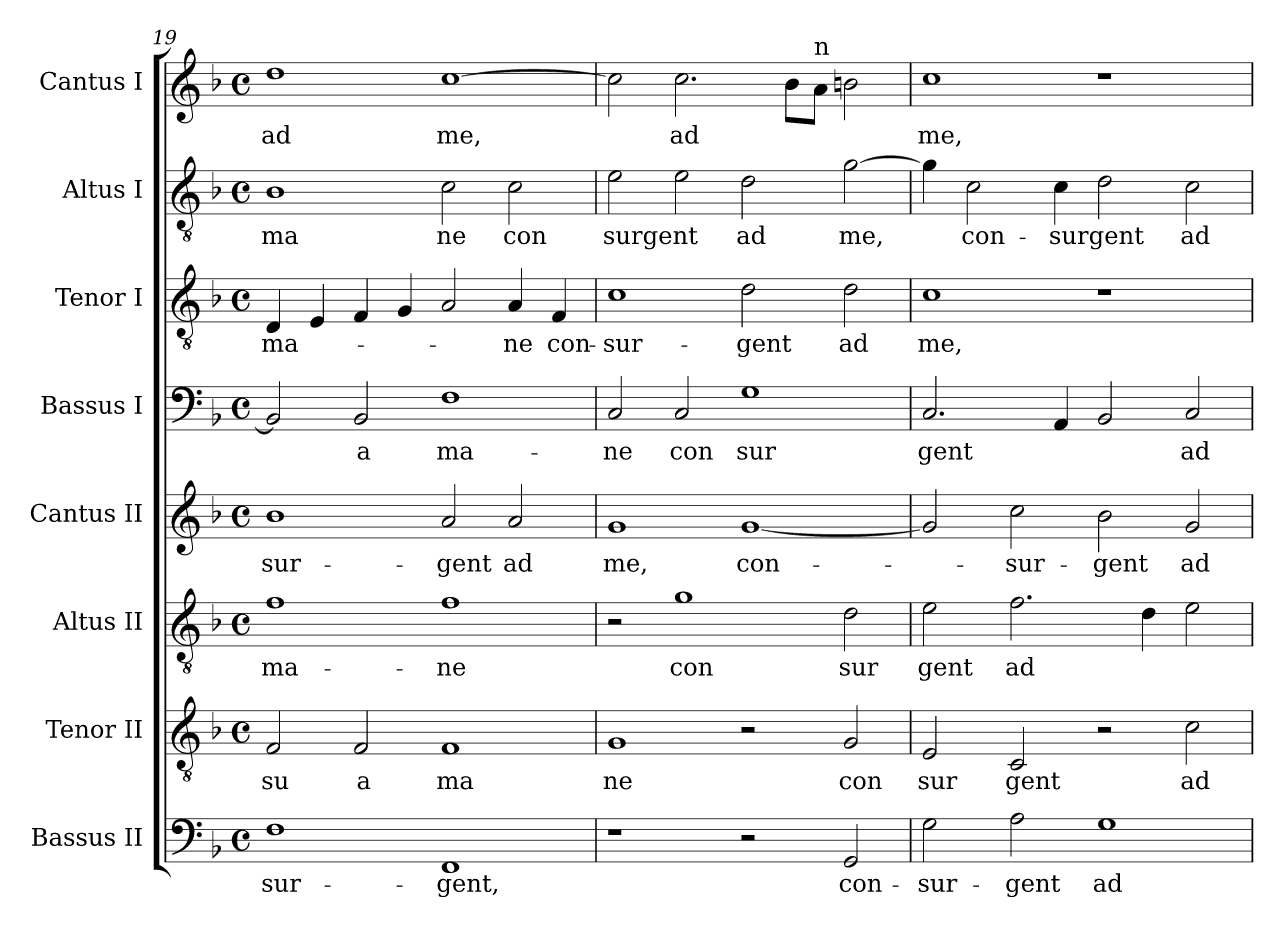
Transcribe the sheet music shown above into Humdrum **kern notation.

**kern	**text	**kern	**text	**kern	**text	**kern	**text	**kern	**text	**kern	**text	**kern	**text	**kern	**text
*part8	*part8	*part7	*part7	*part6	*part6	*part5	*part5	*part4	*part4	*part3	*part3	*part2	*part2	*part1	*part1
*staff8	*staff8	*staff7	*staff7	*staff6	*staff6	*staff5	*staff5	*staff4	*staff4	*staff3	*staff3	*staff2	*staff2	*staff1	*staff1
*I"Bassus II	*	*I"Tenor II	*	*I"Altus II	*	*I"Cantus II	*	*I"Bassus I	*	*I"Tenor I	*	*I"Altus I	*	*I"Cantus I	*
*clefF4	*	*clefGv2	*	*clefGv2	*	*clefG2	*	*clefF4	*	*clefGv2	*	*clefGv2	*	*clefG2	*
*ITrd-3c-5	*	*ITrd-3c-5	*	*ITrd-3c-5	*	*ITrd-3c-5	*	*ITrd-3c-5	*	*	*	*ITrd-3c-5	*	*ITrd-3c-5	*
*k[b-e-]	*	*k[b-e-]	*	*k[b-e-]	*	*k[b-e-]	*	*k[b-e-]	*	*k[b-]	*	*k[b-e-]	*	*k[b-e-]	*
*B-:	*	*B-:	*	*B-:	*	*B-:	*	*B-:	*	*F:	*	*B-:	*	*B-:	*
*M4/4	*	*M4/4	*	*M4/4	*	*M4/4	*	*M4/4	*	*M4/4	*	*M4/4	*	*M4/4	*
*met(c)	*	*met(c)	*	*met(c)	*	*met(c)	*	*met(c)	*	*met(c)	*	*met(c)	*	*met(c)	*
=19	=19	=19	=19	=19	=19	=19	=19	=19	=19	=19	=19	=19	=19	=19	=19
!	!LO:LY:b	!	!LO:LY:b	!	!LO:LY:b	!	!LO:LY:b	!	!	!	!LO:LY:b	!	!LO:LY:b	!	!LO:LY:b
1B-	-sur-	2B-/	su	1b-	ma-	1ee-	-sur-	2E-/]	.	4D/	ma-	1e-	ma	1gg	ad
.	.	.	.	.	.	.	.	.	.	4E/	.	.	.	.	.
!	!	!	!LO:LY:b	!	!	!	!	!	!LO:LY:b	!	!	!	!	!	!
.	.	2B-/	a	.	.	.	.	2E-/	-a	4F/	.	.	.	.	.
.	.	.	.	.	.	.	.	.	.	4G/	.	.	.	.	.
!	!LO:LY:b	!	!LO:LY:b	!	!LO:LY:b	!	!LO:LY:b	!	!LO:LY:b	!	!	!	!LO:LY:b	!	!LO:LY:b
1BB-	-gent,	1B-	ma	1b-	-ne	2dd/	-gent	1B-	ma-	2A/	.	2f\	ne	[<1ff	me,
!	!	!	!	!	!	!	!LO:LY:b	!	!	!	!LO:LY:b	!	!LO:LY:b	!	!
.	.	.	.	.	.	2dd/	ad	.	.	4A/	-ne	2f\	con	.	.
!	!	!	!	!	!	!	!	!	!	!	!LO:LY:b	!	!	!	!
.	.	.	.	.	.	.	.	.	.	4F/	con-	.	.	.	.
!!LO:LB:g=z
=20	=20	=20	=20	=20	=20	=20	=20	=20	=20	=20	=20	=20	=20	=20	=20
!	!	!	!LO:LY:b	!	!	!	!LO:LY:b	!	!LO:LY:b	!	!LO:LY:b	!	!LO:LY:b	!	!
1r	.	1c	ne	2r	.	1cc	me,	2F/	-ne	1c	-sur-	2a\	surgent	2ff\]	.
!	!	!	!	!	!LO:LY:b	!	!	!	!LO:LY:b	!	!	!	!	!	!LO:LY:b
.	.	.	.	1cc	con	.	.	2F/	con	.	.	2a\	.	2.ff\	ad
!	!	!	!	!	!	!	!LO:LY:b	!	!LO:LY:b	!	!LO:LY:b	!	!LO:LY:b	!	!
2r	.	2r	.	.	.	[<1cc	con-	1c	sur	2d\	-gent	2g\	ad	.	.
.	.	.	.	.	.	.	.	.	.	.	.	.	.	8ee-\L	.
!	!	!	!	!	!	!	!	!	!	!	!	!	!	!LO:TX:a:t=n	!
.	.	.	.	.	.	.	.	.	.	.	.	.	.	8dd\J	.
!	!LO:LY:b	!	!LO:LY:b	!	!LO:LY:b	!	!	!	!	!	!LO:LY:b	!	!LO:LY:b	!	!
2C/	con-	2c/	con	2g\	sur	.	.	.	.	2d\	ad	[>2cc\	me,	2een\	.
=21	=21	=21	=21	=21	=21	=21	=21	=21	=21	=21	=21	=21	=21	=21	=21
!	!LO:LY:b	!	!LO:LY:b	!	!LO:LY:b	!	!	!	!LO:LY:b	!	!LO:LY:b	!	!	!	!LO:LY:b
2c\	-sur-	2A/	sur	2a\	gent	2cc/]	.	2.F/	gent	1c	me,	4cc\]	.	1ff	me,
!	!	!	!	!	!	!	!	!	!	!	!	!	!LO:LY:b	!	!
.	.	.	.	.	.	.	.	.	.	.	.	2f\	con-	.	.
!	!LO:LY:b	!	!LO:LY:b	!	!LO:LY:b	!	!LO:LY:b	!	!	!	!	!	!	!	!
2d\	-gent	2F/	gent	2.b-\	ad	2ff\	-sur-	.	.	.	.	.	.	.	.
!	!	!	!	!	!	!	!	!	!	!	!	!	!LO:LY:b	!	!
.	.	.	.	.	.	.	.	4D/	.	.	.	4f\	-surgent	.	.
!	!LO:LY:b	!	!	!	!	!	!LO:LY:b	!	!	!	!	!	!	!	!
1c	ad	2r	.	.	.	2ee-\	-gent	2E-/	.	1r	.	2g\	.	1r	.
.	.	.	.	4g\	.	.	.	.	.	.	.	.	.	.	.
!	!	!	!LO:LY:b	!	!	!	!LO:LY:b	!	!LO:LY:b	!	!	!	!LO:LY:b	!	!
.	.	2f\	ad	2a\	.	2cc/	ad	2F/	ad	.	.	2f\	ad	.	.
=	=	=	=	=	=	=	=	=	=	=	=	=	=	=	=
*-	*-	*-	*-	*-	*-	*-	*-	*-	*-	*-	*-	*-	*-	*-	*-
